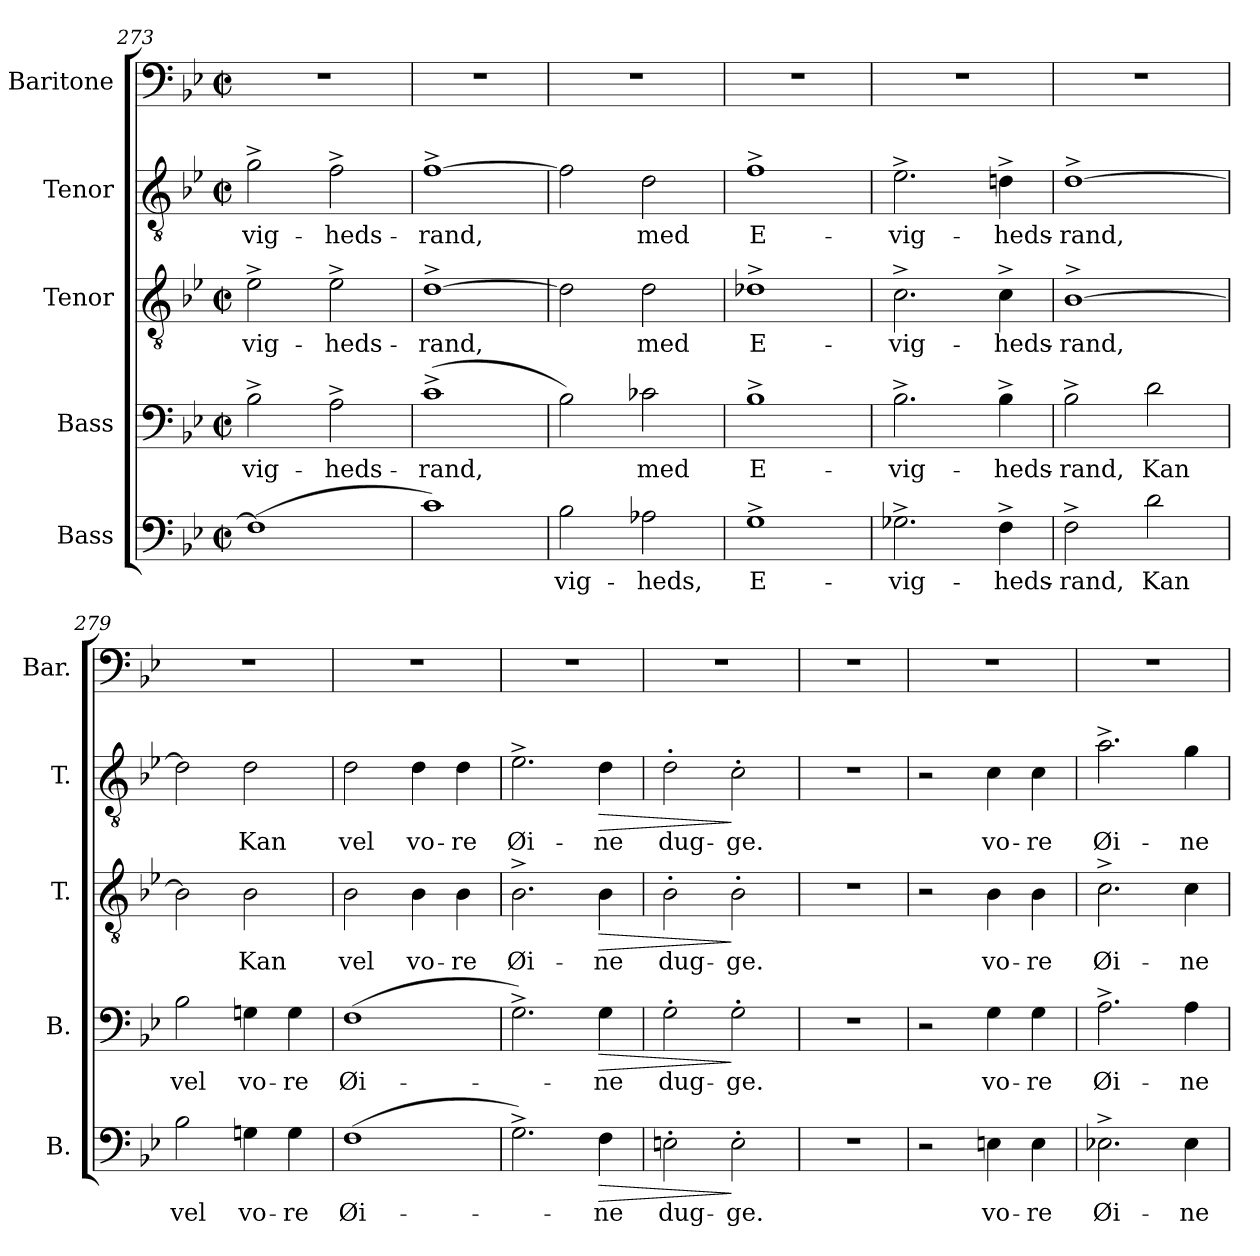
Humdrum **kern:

**kern	**text	**dynam	**kern	**text	**dynam	**kern	**text	**dynam	**kern	**text	**dynam	**kern
*part5	*part5	*part5	*part4	*part4	*part4	*part3	*part3	*part3	*part2	*part2	*part2	*part1
*staff5	*staff5	*staff5	*staff4	*staff4	*staff4	*staff3	*staff3	*staff3	*staff2	*staff2	*staff2	*staff1
*I"Bass	*	*	*I"Bass	*	*	*I"Tenor	*	*	*I"Tenor	*	*	*I"Baritone
*I'B.	*	*	*I'B.	*	*	*I'T.	*	*	*I'T.	*	*	*I'Bar.
*clefF4	*	*	*clefF4	*	*	*clefGv2	*	*	*clefGv2	*	*	*clefF4
*k[b-e-]	*	*	*k[b-e-]	*	*	*k[b-e-]	*	*	*k[b-e-]	*	*	*k[b-e-]
*M2/2	*	*	*M2/2	*	*	*M2/2	*	*	*M2/2	*	*	*M2/2
*met(c|)	*	*	*met(c|)	*	*	*met(c|)	*	*	*met(c|)	*	*	*met(c|)
=273	=273	=273	=273	=273	=273	=273	=273	=273	=273	=273	=273	=273
!	!	!	!	!LO:LY:b	!	!	!LO:LY:b	!	!	!LO:LY:b	!	!
(>1F]	.	.	2B-^\	-vig-	.	2e-^\	-vig-	.	2g^\	-vig-	.	1r
!	!	!	!	!LO:LY:b	!	!	!LO:LY:b	!	!	!LO:LY:b	!	!
.	.	.	2A^\	-heds-	.	2e-^\	-heds-	.	2f^\	-heds-	.	.
=274	=274	=274	=274	=274	=274	=274	=274	=274	=274	=274	=274	=274
!	!	!	!	!LO:LY:b	!	!	!LO:LY:b	!	!	!LO:LY:b	!	!
1c)	.	.	(>1c^	-rand,	.	[1d^	-rand,	.	[1f^	-rand,	.	1r
=275	=275	=275	=275	=275	=275	=275	=275	=275	=275	=275	=275	=275
!	!LO:LY:b	!	!	!	!	!	!	!	!	!	!	!
2B-\	-vig-	.	2B-\)	.	.	2d\]	.	.	2f\]	.	.	1r
!	!LO:LY:b	!	!	!LO:LY:b	!	!	!LO:LY:b	!	!	!LO:LY:b	!	!
2A-X\	-heds,	.	2c-X\	med	.	2d\	med	.	2d\	med	.	.
=276	=276	=276	=276	=276	=276	=276	=276	=276	=276	=276	=276	=276
!	!LO:LY:b	!	!	!LO:LY:b	!	!	!LO:LY:b	!	!	!LO:LY:b	!	!
1G^	E-	.	1B-^	E-	.	1d-X^	E-	.	1f^	E-	.	1r
=277	=277	=277	=277	=277	=277	=277	=277	=277	=277	=277	=277	=277
!	!LO:LY:b	!	!	!LO:LY:b	!	!	!LO:LY:b	!	!	!LO:LY:b	!	!
2.G-X^\	-vig-	.	2.B-^\	-vig-	.	2.c^\	-vig-	.	2.e-^\	-vig-	.	1r
!	!LO:LY:b	!	!	!LO:LY:b	!	!	!LO:LY:b	!	!	!LO:LY:b	!	!
4F^\	-heds-	.	4B-^\	-heds-	.	4c^\	-heds-	.	4dn^\	-heds-	.	.
=278	=278	=278	=278	=278	=278	=278	=278	=278	=278	=278	=278	=278
!	!LO:LY:b	!	!	!LO:LY:b	!	!	!LO:LY:b	!	!	!LO:LY:b	!	!
2F^\	-rand,	.	2B-^\	-rand,	.	[1B-^	-rand,	.	[1d^	-rand,	.	1r
!	!LO:LY:b	!	!	!LO:LY:b	!	!	!	!	!	!	!	!
2d\	Kan	.	2d\	Kan	.	.	.	.	.	.	.	.
=279	=279	=279	=279	=279	=279	=279	=279	=279	=279	=279	=279	=279
!	!LO:LY:b	!	!	!LO:LY:b	!	!	!	!	!	!	!	!
2B-\	vel	.	2B-\	vel	.	2B-\]	.	.	2d\]	.	.	1r
!	!LO:LY:b	!	!	!LO:LY:b	!	!	!LO:LY:b	!	!	!LO:LY:b	!	!
4Gn\	vo-	.	4Gn\	vo-	.	2B-\	Kan	.	2d\	Kan	.	.
!	!LO:LY:b	!	!	!LO:LY:b	!	!	!	!	!	!	!	!
4G\	-re	.	4G\	-re	.	.	.	.	.	.	.	.
=280	=280	=280	=280	=280	=280	=280	=280	=280	=280	=280	=280	=280
!	!LO:LY:b	!	!	!LO:LY:b	!	!	!LO:LY:b	!	!	!LO:LY:b	!	!
(>1F	Øi-	.	(>1F	Øi-	.	2B-\	vel	.	2d\	vel	.	1r
!	!	!	!	!	!	!	!LO:LY:b	!	!	!LO:LY:b	!	!
.	.	.	.	.	.	4B-\	vo-	.	4d\	vo-	.	.
!	!	!	!	!	!	!	!LO:LY:b	!	!	!LO:LY:b	!	!
.	.	.	.	.	.	4B-\	-re	.	4d\	-re	.	.
=281	=281	=281	=281	=281	=281	=281	=281	=281	=281	=281	=281	=281
!	!	!	!	!	!	!	!LO:LY:b	!	!	!LO:LY:b	!	!
2.G^\)	.	.	2.G^\)	.	.	2.B-^\	Øi-	.	2.e-^\	Øi-	.	1r
!	!LO:LY:b	!LO:HP:b	!	!LO:LY:b	!LO:HP:b	!	!LO:LY:b	!LO:HP:b	!	!LO:LY:b	!LO:HP:b	!
4F\	-ne	>	4G\	-ne	>	4B-\	-ne	>	4d\	-ne	>	.
!!LO:LB:g=z
=282	=282	=282	=282	=282	=282	=282	=282	=282	=282	=282	=282	=282
!	!LO:LY:b	!	!	!LO:LY:b	!	!	!LO:LY:b	!	!	!LO:LY:b	!	!
2En'\	dug-	.	2G'\	dug-	.	2B-'\	dug-	.	2d'\	dug-	.	1r
!	!LO:LY:b	!	!	!LO:LY:b	!	!	!LO:LY:b	!	!	!LO:LY:b	!	!
2E'\	-ge.	]	2G'\	-ge.	]	2B-'\	-ge.	]	2c'\	-ge.	]	.
=283	=283	=283	=283	=283	=283	=283	=283	=283	=283	=283	=283	=283
1r	.	.	1r	.	.	1r	.	.	1r	.	.	1r
=284	=284	=284	=284	=284	=284	=284	=284	=284	=284	=284	=284	=284
2r	.	.	2r	.	.	2r	.	.	2r	.	.	1r
!	!LO:LY:b	!	!	!LO:LY:b	!	!	!LO:LY:b	!	!	!LO:LY:b	!	!
4En\	vo-	.	4G\	vo-	.	4B-\	vo-	.	4c\	vo-	.	.
!	!LO:LY:b	!	!	!LO:LY:b	!	!	!LO:LY:b	!	!	!LO:LY:b	!	!
4E\	-re	.	4G\	-re	.	4B-\	-re	.	4c\	-re	.	.
=285	=285	=285	=285	=285	=285	=285	=285	=285	=285	=285	=285	=285
!	!LO:LY:b	!	!	!LO:LY:b	!	!	!LO:LY:b	!	!	!LO:LY:b	!	!
2.E-X^\	Øi-	.	2.A^\	Øi-	.	2.c^\	Øi-	.	2.a^\	Øi-	.	1r
!	!LO:LY:b	!	!	!LO:LY:b	!	!	!LO:LY:b	!	!	!LO:LY:b	!	!
4E-\	-ne	.	4A\	-ne	.	4c\	-ne	.	4g\	-ne	.	.
=	=	=	=	=	=	=	=	=	=	=	=	=
*-	*-	*-	*-	*-	*-	*-	*-	*-	*-	*-	*-	*-
